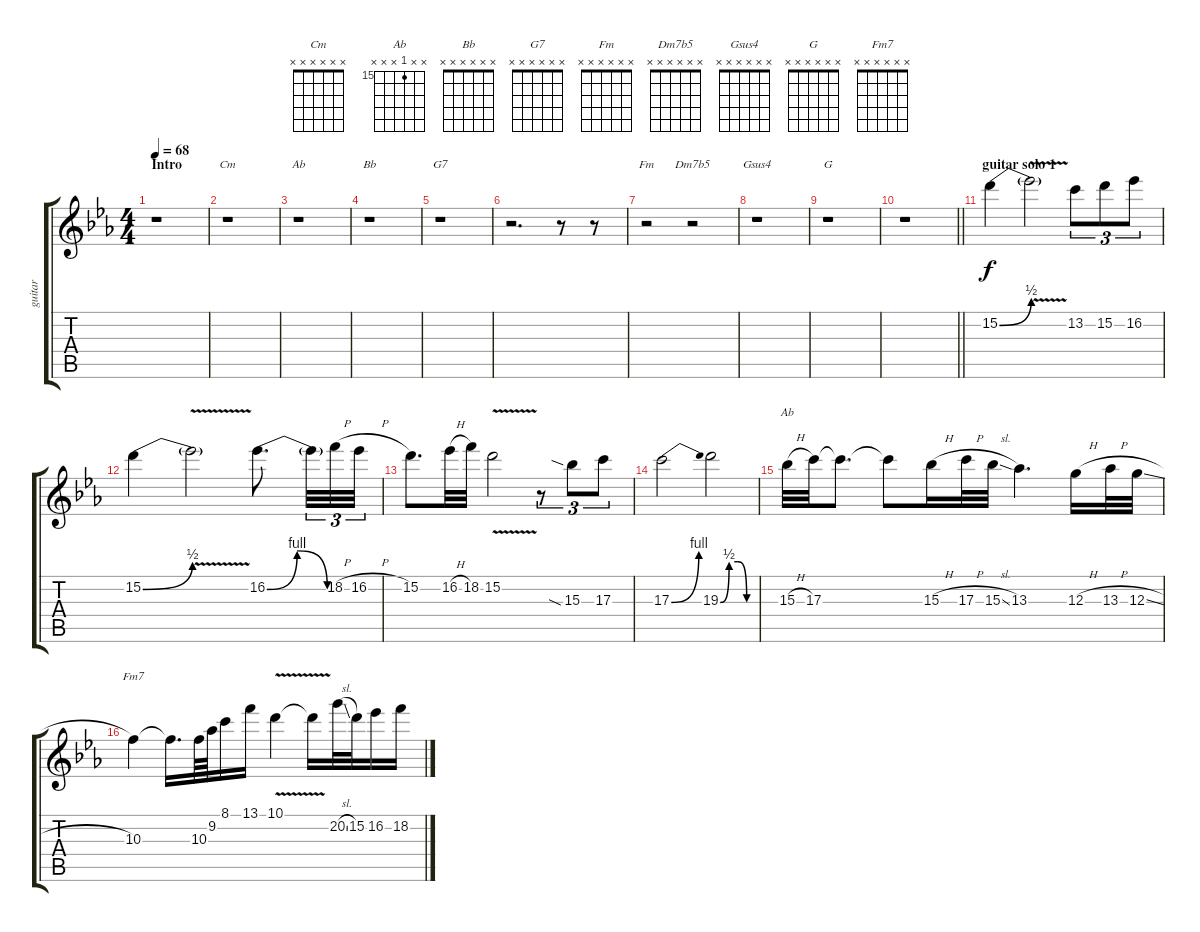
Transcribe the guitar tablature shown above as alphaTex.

\track ("guitar" "guitar") {instrument overdrivenguitar}
\staff {score tabs}
\tuning (E4 B3 G3 D3 A2 E2) {hide}
\chord ("Cm" x x x x x x)
\chord ("Ab" x x x x x x)
\chord ("Bb" x x x x x x)
\chord ("G7" x x x x x x)
\chord ("Fm" x x x x x x)
\chord ("Dm7b5" x x x x x x)
\chord ("Gsus4" x x x x x x)
\chord ("G" x x x x x x)
\chord ("Ab" x x 15 x x x) {firstfret 15}
\chord ("Fm7" x x x x x x)
\ts (4 4)
\section ("" "Intro")
\tempo 68
\clef g2
\ks cminor
r.1{dy f instrument overdrivenguitar} |
r.1{ch "Cm"} |
r.1{ch "Ab"} |
r.1{ch "Bb"} |
r.1{ch "G7"} |
r.2{d} r.8 r.8 |
r.2{ch "Fm"} r.2{ch "Dm7b5"} |
r.1{ch "Gsus4"} |
r.1{ch "G"} |
\barLineRight lightlight
r.1 |
\section ("" "guitar solo 1")
15.2{be (bend 0 0 60 2)}.4 15.2{v t}.2 13.2.8{tu (3 2)} 15.2.8{tu (3 2)} 16.2.8{tu (3 2)} |
15.2{be (bend 0 0 60 2)}.4 15.2{v t}.2 16.2{be (bendrelease 0 0 20 4 35 4 60 0)}.8{d} 16.2{t}.32{tu (3 2)} 18.2{h}.32{tu (3 2)} 16.2{h}.32{tu (3 2)} |
15.2.8{d} 16.2{h}.32 18.2.32 15.2{v}.2 r.8{tu (3 2)} 15.3{sia}.8{tu (3 2)} 17.3.8{tu (3 2)} |
17.3{be (bend 0 0 60 4)}.2 19.3{be (custom 0 0 15 2 30 2 45 0 60 0)}.2 |
15.3{h}.32{ch "Ab"} 17.3.32 17.3{t}.8{d} 17.3{t}.8 15.3{h}.16 17.3{h}.32 15.3{sl}.32 13.3.4{d} 12.3{h}.16 13.3{h}.32 12.3{sl}.32 |
10.3.4{ch "Fm7"} 10.3{t}.16{d} 10.3.64 9.2.64 8.1.16 13.1.16 10.1{v}.4 10.1{t}.16 20.2{sl}.32 15.2.32 16.2.16 18.2.16
